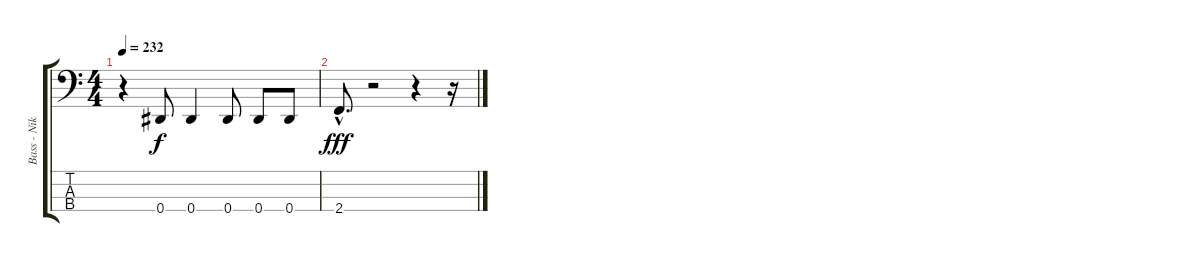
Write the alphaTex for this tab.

\track ("Bass - Nikola" "Bass - Nik") {instrument electricbassfinger}
\staff {score tabs}
\tuning (Gb2 Db2 Ab1 Eb1) {hide}
\ts (4 4)
\tempo 232
\clef f4
\ks c
r.4{dy f} 0.4.8 0.4.4 0.4.8 0.4.8 0.4.8 |
2.4{hac}.8{d dy fff} r.2 r.4 r.16
